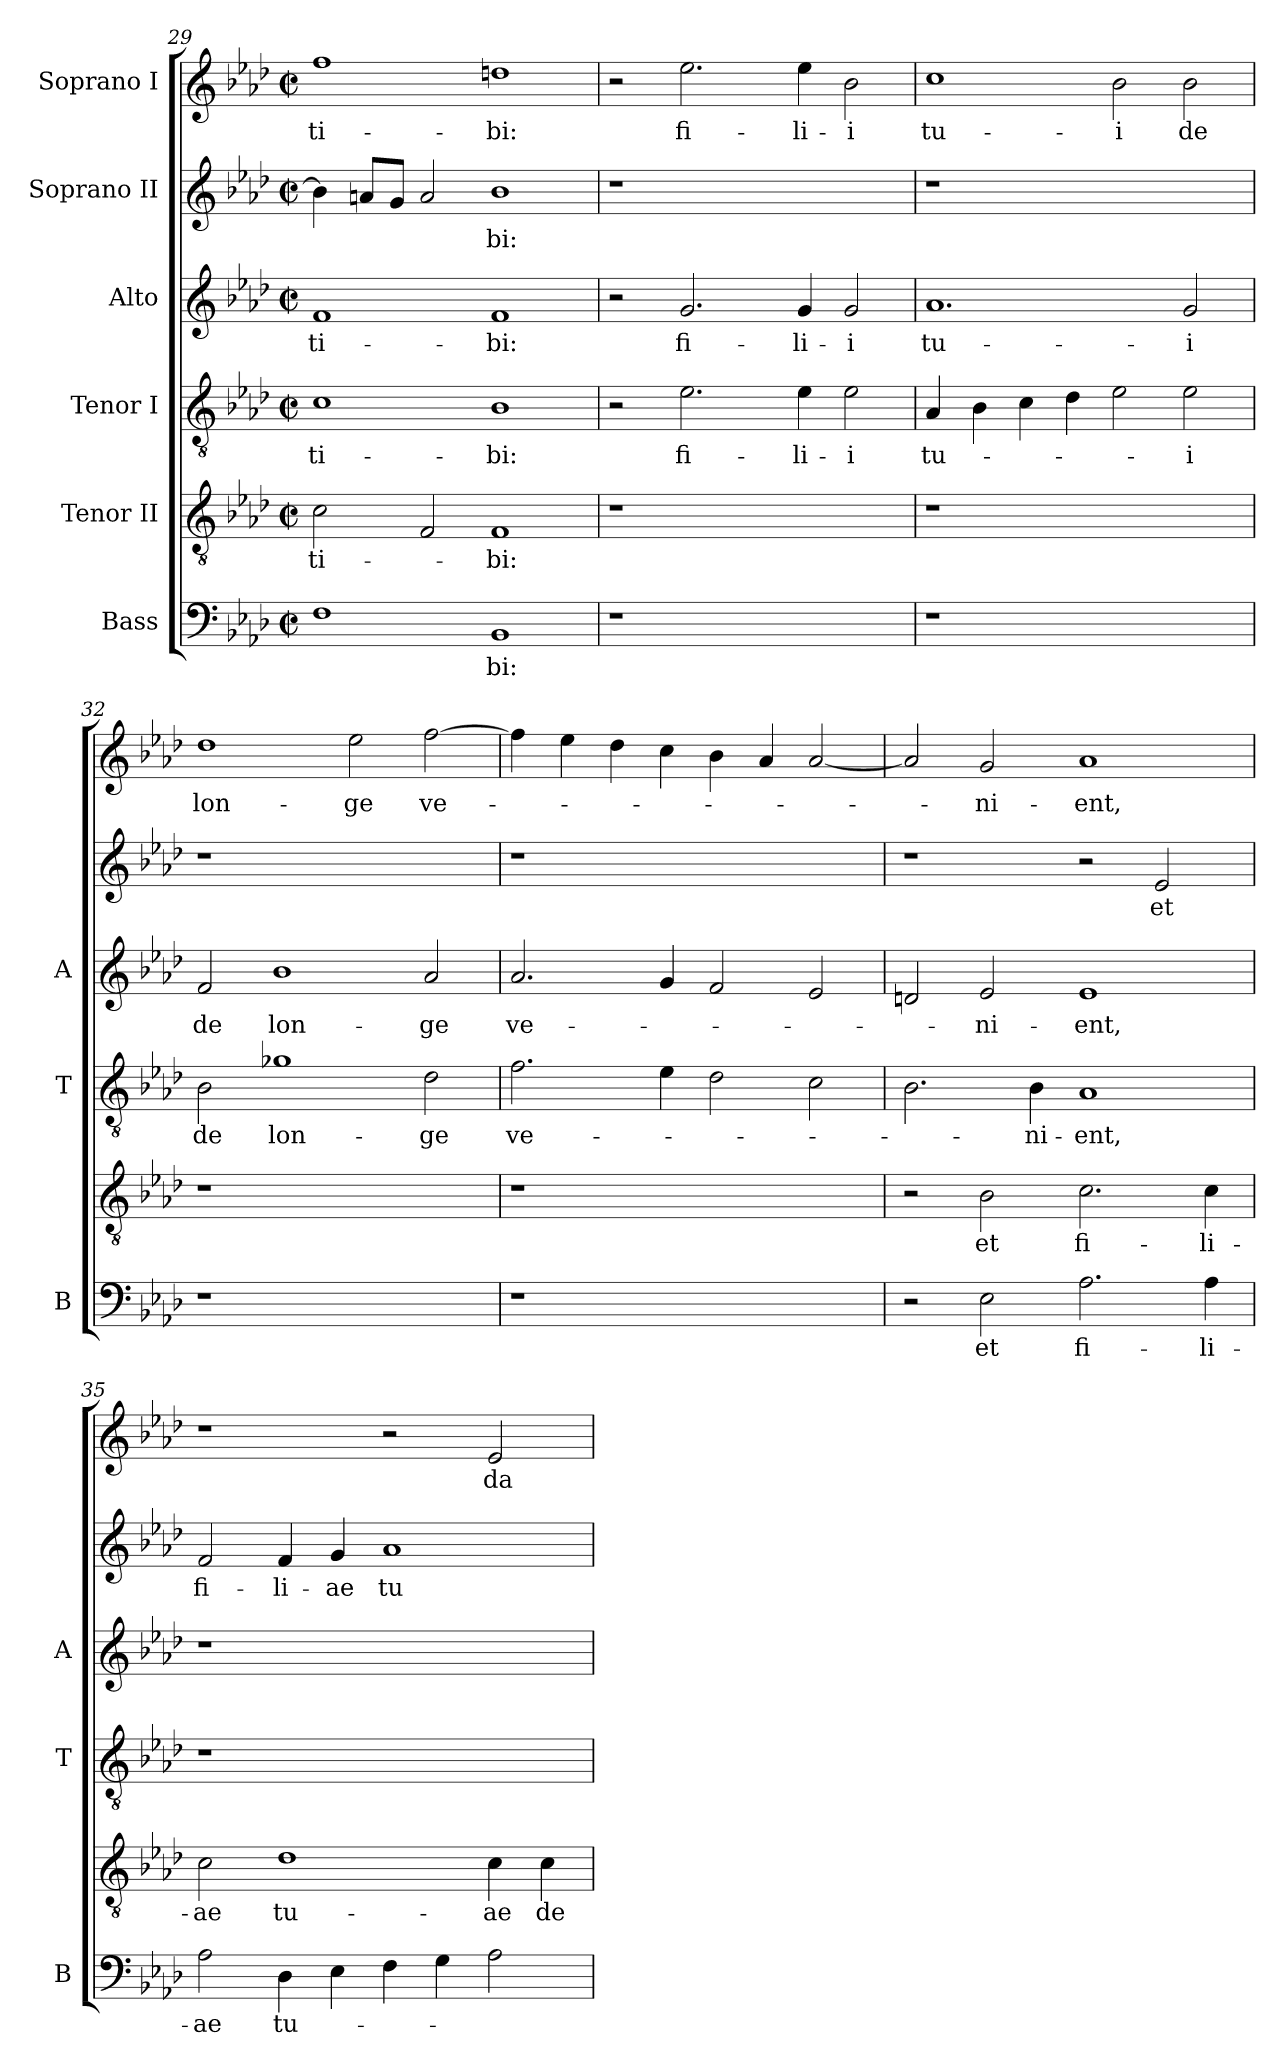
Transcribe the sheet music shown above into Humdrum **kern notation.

**kern	**text	**kern	**text	**kern	**text	**kern	**text	**kern	**text	**kern	**text
*part6	*part6	*part5	*part5	*part4	*part4	*part3	*part3	*part2	*part2	*part1	*part1
*staff6	*staff6	*staff5	*staff5	*staff4	*staff4	*staff3	*staff3	*staff2	*staff2	*staff1	*staff1
*I"Bass	*	*I"Tenor II	*	*I"Tenor I	*	*I"Alto	*	*I"Soprano II	*	*I"Soprano I	*
*I'B	*	*	*	*I'T	*	*I'A	*	*	*	*	*
*clefF4	*	*clefGv2	*	*clefGv2	*	*clefG2	*	*clefG2	*	*clefG2	*
*k[b-e-a-d-]	*	*k[b-e-a-d-]	*	*k[b-e-a-d-]	*	*k[b-e-a-d-]	*	*k[b-e-a-d-]	*	*k[b-e-a-d-]	*
*A-:	*	*A-:	*	*A-:	*	*A-:	*	*A-:	*	*A-:	*
*M2/2	*	*M2/2	*	*M2/2	*	*M2/2	*	*M2/2	*	*M2/2	*
*met(c|)	*	*met(c|)	*	*met(c|)	*	*met(c|)	*	*met(c|)	*	*met(c|)	*
=29	=29	=29	=29	=29	=29	=29	=29	=29	=29	=29	=29
!	!	!	!LO:LY:b	!	!LO:LY:b	!	!LO:LY:b	!	!	!	!LO:LY:b
1F	.	2c\	ti-	1c	ti-	1f	ti-	4b-\]	.	1ff	ti-
.	.	.	.	.	.	.	.	8an/L	.	.	.
.	.	.	.	.	.	.	.	8g/J	.	.	.
.	.	2F/	.	.	.	.	.	2a/	.	.	.
!	!LO:LY:b	!	!LO:LY:b	!	!LO:LY:b	!	!LO:LY:b	!	!LO:LY:b	!	!LO:LY:b
1BB-	-bi:	1F	-bi:	1B-	-bi:	1f	-bi:	1b-	-bi:	1ddn	-bi:
=30	=30	=30	=30	=30	=30	=30	=30	=30	=30	=30	=30
!LO:N:vis=1	!	!LO:N:vis=1	!	!	!	!	!	!LO:N:vis=1	!	!	!
1r	.	1r	.	2r	.	2r	.	1r	.	2r	.
!	!	!	!	!	!LO:LY:b	!	!LO:LY:b	!	!	!	!LO:LY:b
.	.	.	.	2.e-\	fi-	2.g/	fi-	.	.	2.ee-\	fi-
1ryy	.	1ryy	.	.	.	.	.	1ryy	.	.	.
!	!	!	!	!	!LO:LY:b	!	!LO:LY:b	!	!	!	!LO:LY:b
.	.	.	.	4e-\	-li-	4g/	-li-	.	.	4ee-\	-li-
!	!	!	!	!	!LO:LY:b	!	!LO:LY:b	!	!	!	!LO:LY:b
.	.	.	.	2e-\	-i	2g/	-i	.	.	2b-\	-i
=31	=31	=31	=31	=31	=31	=31	=31	=31	=31	=31	=31
!LO:N:vis=1	!	!LO:N:vis=1	!	!	!LO:LY:b	!	!LO:LY:b	!LO:N:vis=1	!	!	!LO:LY:b
1r	.	1r	.	4A-/	tu-	1.a-	tu-	1r	.	1cc	tu-
.	.	.	.	4B-\	.	.	.	.	.	.	.
.	.	.	.	4c\	.	.	.	.	.	.	.
.	.	.	.	4d-\	.	.	.	.	.	.	.
!	!	!	!	!	!	!	!	!	!	!	!LO:LY:b
1ryy	.	1ryy	.	2e-\	.	.	.	1ryy	.	2b-\	-i
!	!	!	!	!	!LO:LY:b	!	!LO:LY:b	!	!	!	!LO:LY:b
.	.	.	.	2e-\	-i	2g/	-i	.	.	2b-\	de
!!LO:PB:g=z
=32	=32	=32	=32	=32	=32	=32	=32	=32	=32	=32	=32
!LO:N:vis=1	!	!LO:N:vis=1	!	!	!LO:LY:b	!	!LO:LY:b	!LO:N:vis=1	!	!	!LO:LY:b
1r	.	1r	.	2B-\	de	2f/	de	1r	.	1dd-	lon-
!	!	!	!	!	!LO:LY:b	!	!LO:LY:b	!	!	!	!
.	.	.	.	1g-X	lon-	1b-	lon-	.	.	.	.
!	!	!	!	!	!	!	!	!	!	!	!LO:LY:b
1ryy	.	1ryy	.	.	.	.	.	1ryy	.	2ee-\	-ge
!	!	!	!	!	!LO:LY:b	!	!LO:LY:b	!	!	!	!LO:LY:b
.	.	.	.	2d-\	-ge	2a-/	-ge	.	.	[>2ff\	ve-
=33	=33	=33	=33	=33	=33	=33	=33	=33	=33	=33	=33
!LO:N:vis=1	!	!LO:N:vis=1	!	!	!LO:LY:b	!	!LO:LY:b	!LO:N:vis=1	!	!	!
1r	.	1r	.	2.f\	ve-	2.a-/	ve-	1r	.	4ff\]	.
.	.	.	.	.	.	.	.	.	.	4ee-\	.
.	.	.	.	.	.	.	.	.	.	4dd-\	.
.	.	.	.	4e-\	.	4g/	.	.	.	4cc\	.
1ryy	.	1ryy	.	2d-\	.	2f/	.	1ryy	.	4b-\	.
.	.	.	.	.	.	.	.	.	.	4a-/	.
.	.	.	.	2c\	.	2e-/	.	.	.	[<2a-/	.
=34	=34	=34	=34	=34	=34	=34	=34	=34	=34	=34	=34
2r	.	2r	.	2.B-\	.	2dn/	.	1r	.	2a-/]	.
!	!LO:LY:b	!	!LO:LY:b	!	!	!	!LO:LY:b	!	!	!	!LO:LY:b
2E-\	et	2B-\	et	.	.	2e-/	-ni-	.	.	2g/	-ni-
!	!	!	!	!	!LO:LY:b	!	!	!	!	!	!
.	.	.	.	4B-\	-ni-	.	.	.	.	.	.
!	!LO:LY:b	!	!LO:LY:b	!	!LO:LY:b	!	!LO:LY:b	!	!	!	!LO:LY:b
2.A-\	fi-	2.c\	fi-	1A-	-ent,	1e-	-ent,	2r	.	1a-	-ent,
!	!	!	!	!	!	!	!	!	!LO:LY:b	!	!
.	.	.	.	.	.	.	.	2e-/	et	.	.
!	!LO:LY:b	!	!LO:LY:b	!	!	!	!	!	!	!	!
4A-\	-li-	4c\	-li-	.	.	.	.	.	.	.	.
=35	=35	=35	=35	=35	=35	=35	=35	=35	=35	=35	=35
!	!LO:LY:b	!	!LO:LY:b	!LO:N:vis=1	!	!LO:N:vis=1	!	!	!LO:LY:b	!	!
2A-\	-ae	2c\	-ae	1r	.	1r	.	2f/	fi-	1r	.
!	!LO:LY:b	!	!LO:LY:b	!	!	!	!	!	!LO:LY:b	!	!
4D-\	tu-	1d-	tu-	.	.	.	.	4f/	-li-	.	.
!	!	!	!	!	!	!	!	!	!LO:LY:b	!	!
4E-\	.	.	.	.	.	.	.	4g/	-ae	.	.
!	!	!	!	!	!	!	!	!	!LO:LY:b	!	!
4F\	.	.	.	1ryy	.	1ryy	.	1a-	tu-	2r	.
4G\	.	.	.	.	.	.	.	.	.	.	.
!	!	!	!LO:LY:b	!	!	!	!	!	!	!	!LO:LY:b
2A-\	.	4c\	-ae	.	.	.	.	.	.	2e-/	da
!	!	!	!LO:LY:b	!	!	!	!	!	!	!	!
.	.	4c\	de	.	.	.	.	.	.	.	.
=	=	=	=	=	=	=	=	=	=	=	=
*-	*-	*-	*-	*-	*-	*-	*-	*-	*-	*-	*-
